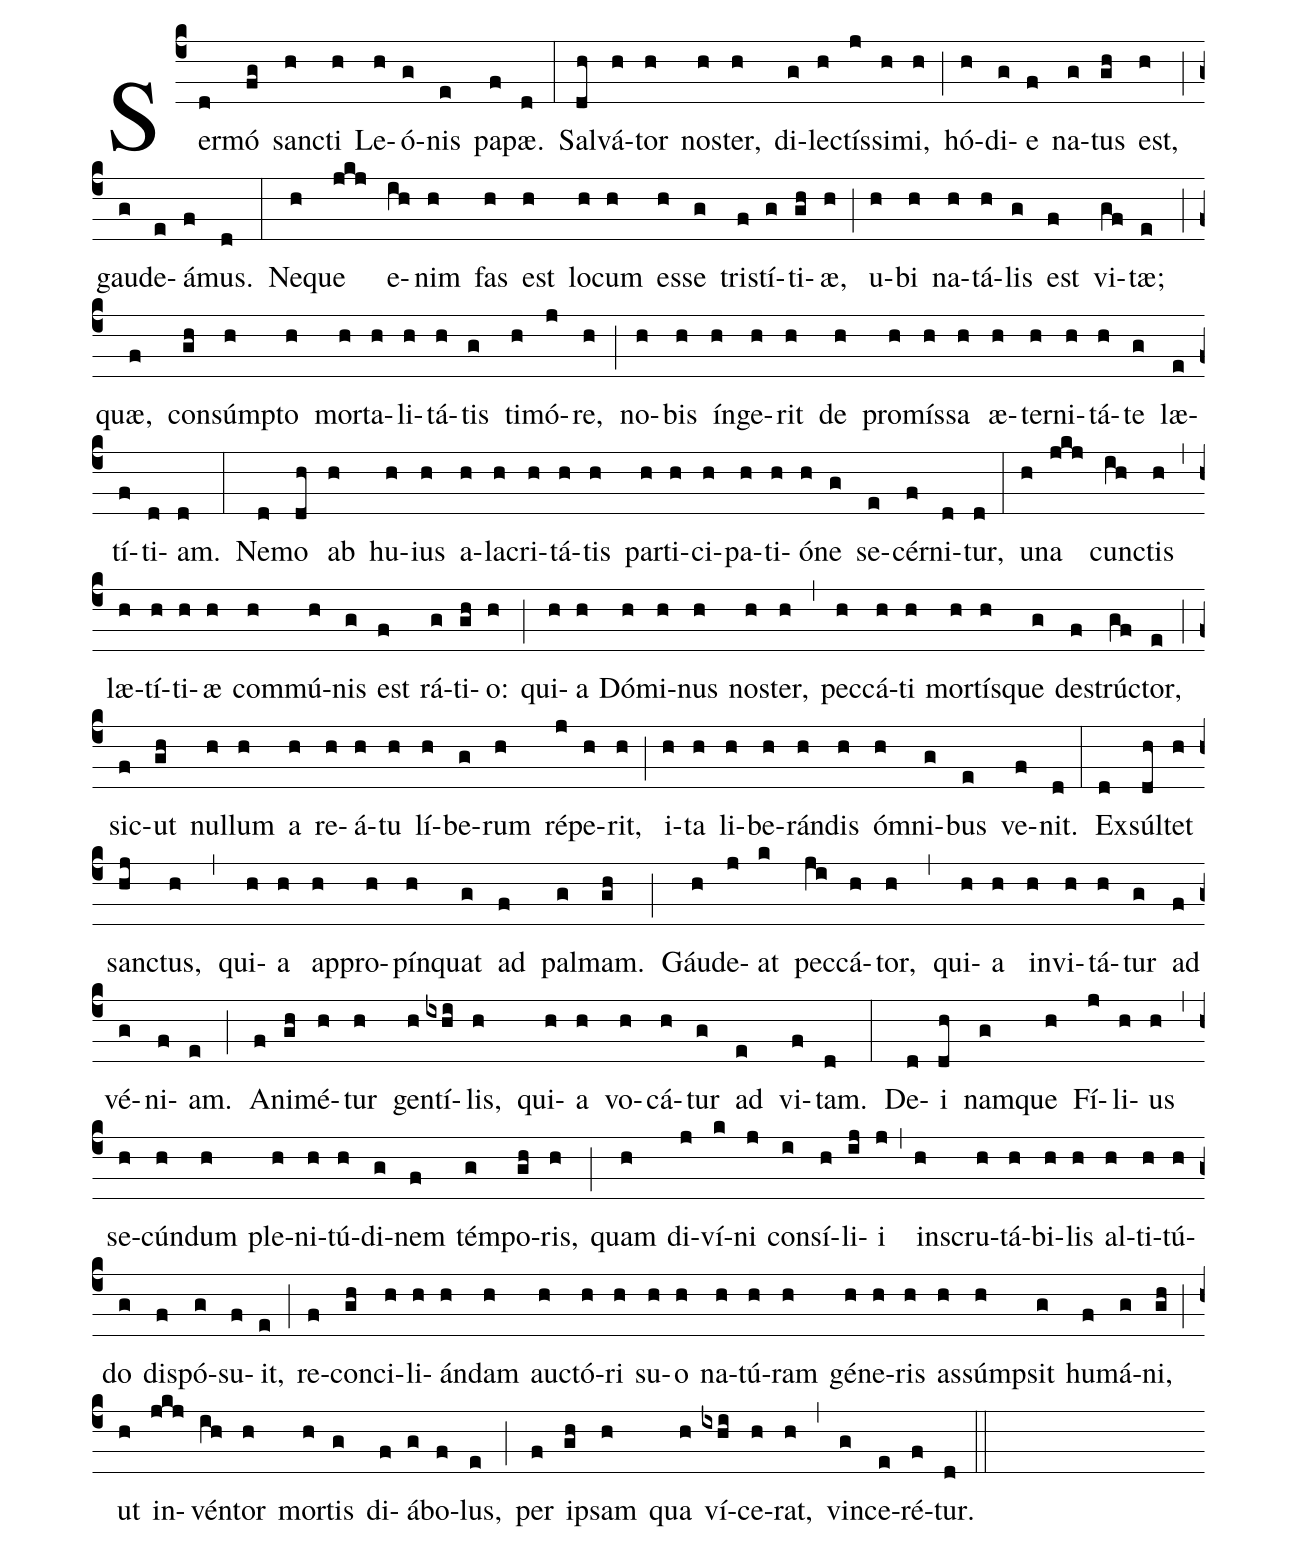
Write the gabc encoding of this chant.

%%
(c4) Ser(d)mó(fg) sanc(h)ti(h) Le(h)ó(g)nis(e) pa(f)pæ.(d) (:)
Sal(dh)vá(h)tor(h) nos(h)ter,(h) di(g)lec(h)tís(j)si(h)mi,(h) (;)
hó(h)di(g)e(f) na(g)tus(gh) est,(h) (;)
gau(g)de(e)á(f)mus.(d) (:)
Ne(h)que(jkj) e(ih)nim(h) fas(h) est(h) lo(h)cum(h) es(h)se(g) tris(f)tí(g)ti(gh)æ,(h) (;) u(h)bi(h) na(h)tá(h)lis(g) est(f) vi(gf)tæ;(e) (;)
quæ,(f) con(gh)súmp(h)to(h) mor(h)ta(h)li(h)tá(h)tis(g) ti(h)mó(j)re,(h) (;)
no(h)bis(h) ín(h)ge(h)rit(h) de(h) pro(h)mís(h)sa(h) æ(h)ter(h)ni(h)tá(h)te(g) læ(e)tí(f)ti(d)am.(d) (:)
Ne(d)mo(dh) ab(h) hu(h)ius(h) a(h)la(h)cri(h)tá(h)tis(h) par(h)ti(h)ci(h)pa(h)ti(h)ó(h)ne(g) se(e)cér(f)ni(d)tur,(d) (:)
u(h)na(jkj) cunc(ih)tis(h) (,) læ(h)tí(h)ti(h)æ(h) com(h)mú(h)nis(g) est(f) rá(g)ti(gh)o:(h) (;)
qui(h)a(h) Dó(h)mi(h)nus(h) nos(h)ter,(h) (,) pec(h)cá(h)ti(h) mor(h)tís(h)que(g) de(f)strúc(gf)tor,(e) (;)
sic(f)ut(gh) nul(h)lum(h) a(h) re(h)á(h)tu(h) lí(h)be(g)rum(h) ré(j)pe(h)rit,(h) (;)
i(h)ta(h) li(h)be(h)rán(h)dis(h) óm(h)ni(g)bus(e) ve(f)nit.(d) (:)

Ex(d)súl(dh)tet(h) sanc(hj)tus,(h) (,)
qui(h)a(h) ap(h)pro(h)pín(h)quat(g) ad(f) pal(g)mam.(gh) (;)
Gáu(h)de(j)at(k) pec(ji)cá(h)tor,(h) (,) qui(h)a(h) in(h)vi(h)tá(h)tur(g) ad(f) vé(g)ni(f)am.(e) (;)
A(f)ni(gh)mé(h)tur(h) gen(h)tí(ixhi)lis,(h) qui(h)a(h) vo(h)cá(h)tur(g) ad(e) vi(f)tam.(d) (:)
De(d)i(dh) nam(g)que(h) Fí(j)li(h)us(h) (,) se(h)cún(h)dum(h) ple(h)ni(h)tú(h)di(g)nem(f) tém(g)po(gh)ris,(h) (;)
quam(h) di(j)ví(k)ni(j) con(i)sí(h)li(ij)i(j) (,) in(h)scru(h)tá(h)bi(h)lis(h) al(h)ti(h)tú(h)do(g) dis(f)pó(g)su(f)it,(e) (;) re(f)con(gh)ci(h)li(h)án(h)dam(h) auc(h)tó(h)ri(h) su(h)o(h) na(h)tú(h)ram(h) gé(h)ne(h)ris(h) as(h)súmp(h)sit(g) hu(f)má(g)ni,(gh) (;)
ut(h) in(jkj)vén(ih)tor(h) mor(h)tis(g) di(f)á(g)bo(f)lus,(e) (;)
per(f) ip(gh)sam(h) qua(h) ví(ixhi)ce(h)rat,(h) (,)
vin(g)ce(e)ré(f)tur.(d) (::)
